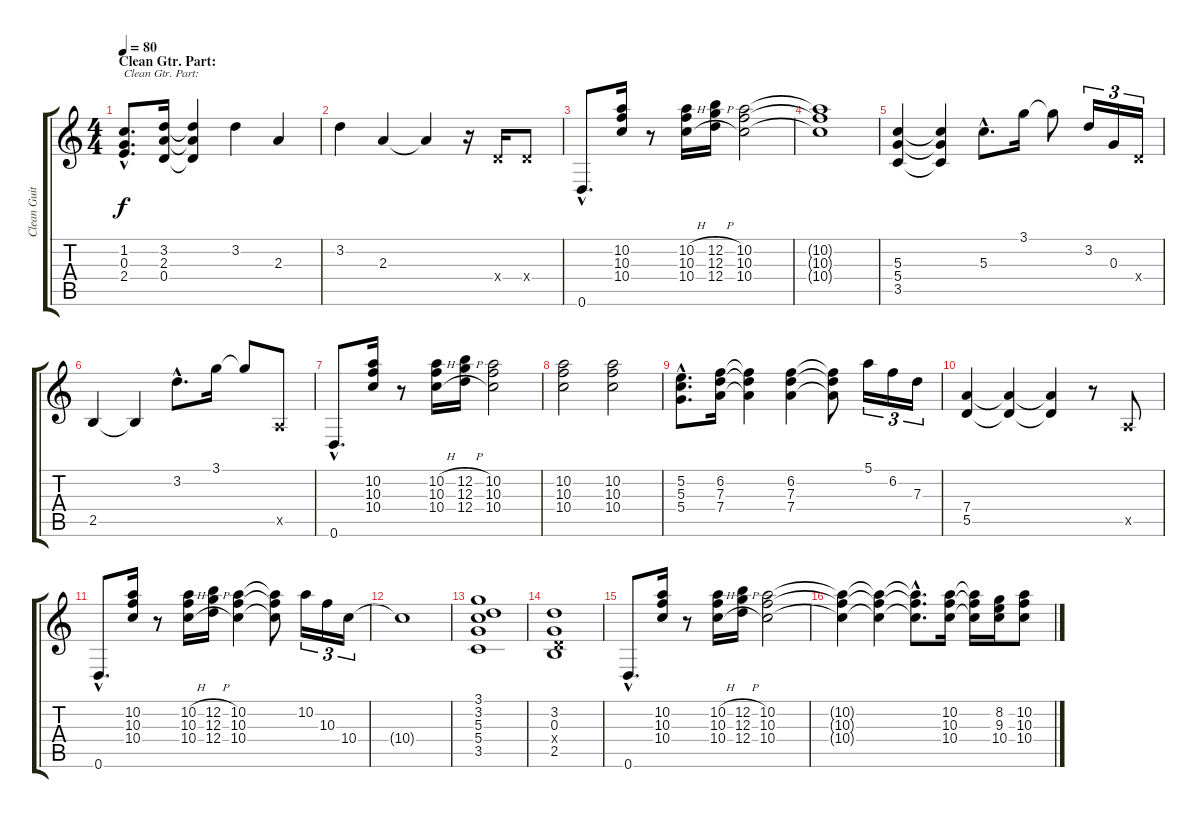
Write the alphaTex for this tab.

\track ("Clean Guitar 2" "Clean Guit") {instrument electricguitarclean}
\staff {score tabs}
\tuning (E4 B3 G3 D3 A2 D2) {hide}
\ts (4 4)
\section ("" "Clean Gtr. Part:")
\tempo 80
\clef g2
\ks c
(1.2{hac} 0.3{hac} 2.4{hac}).8{d txt "Clean Gtr. Part:" dy f} (3.2 2.3 0.4).16 (3.2{t} 2.3{t} 0.4{t}).4 3.2.4 2.3.4 |
3.2.4 2.3.4 2.3{t}.4 r.16 0.4{x}.16 0.4{x}.8 |
0.6{hac}.8{d} (10.2 10.3 10.4).16 r.8 (10.2{h} 10.3{h} 10.4{h}).16 (12.2{h} 12.3{h} 12.4{h}).16 (10.2 10.3 10.4).2 |
(10.2{t} 10.3{t} 10.4{t}).1 |
(5.3 5.4 3.5).4 (5.3{t} 5.4{t} 3.5{t}).4 5.3{hac}.8{d} 3.1.16 3.1{t}.8 3.2.16{tu (3 2)} 0.3.16{tu (3 2)} 0.4{x}.16{tu (3 2)} |
2.5.4 2.5{t}.4 3.2{hac}.8{d} 3.1.16 3.1{t}.8 0.5{x}.8 |
0.6{hac}.8{d} (10.2 10.3 10.4).16 r.8 (10.2{h} 10.3{h} 10.4{h}).16 (12.2{h} 12.3{h} 12.4{h}).16 (10.2 10.3 10.4).2 |
(10.2 10.3 10.4).2 (10.2 10.3 10.4).2 |
(5.2{hac} 5.3{hac} 5.4{hac}).8{d} (6.2 7.3 7.4).16 (6.2{t} 7.3{t} 7.4{t}).4 (6.2 7.3 7.4).4 (6.2{t} 7.3{t} 7.4{t}).8 5.1.16{tu (3 2)} 6.2.16{tu (3 2)} 7.3.16{tu (3 2)} |
(7.4 5.5).4 (7.4{t} 5.5{t}).4 (7.4{t} 5.5{t}).4 r.8 0.5{x}.8 |
0.6{hac}.8{d} (10.2 10.3 10.4).16 r.8 (10.2{h} 10.3{h} 10.4{h}).16 (12.2{h} 12.3{h} 12.4{h}).16 (10.2 10.3 10.4).4 (10.2{t} 10.3{t} 10.4{t}).8 10.2.16{tu (3 2)} 10.3.16{tu (3 2)} 10.4.16{tu (3 2)} |
10.4{t}.1 |
(3.1 3.2 5.3 5.4 3.5).1 |
(3.2 0.3 0.4{x} 2.5).1 |
0.6{hac}.8{d} (10.2 10.3 10.4).16 r.8 (10.2{h} 10.3{h} 10.4{h}).16 (12.2{h} 12.3{h} 12.4{h}).16 (10.2 10.3 10.4).2 |
(10.2{t} 10.3{t} 10.4{t}).4 (10.2{t} 10.3{t} 10.4{t}).4 (10.2{hac t} 10.3{hac t} 10.4{hac t}).8{d} (10.2 10.3 10.4).16 (10.2{t} 10.3{t} 10.4{t}).16 (8.2 9.3 10.4).16 (10.2 10.3 10.4).8
